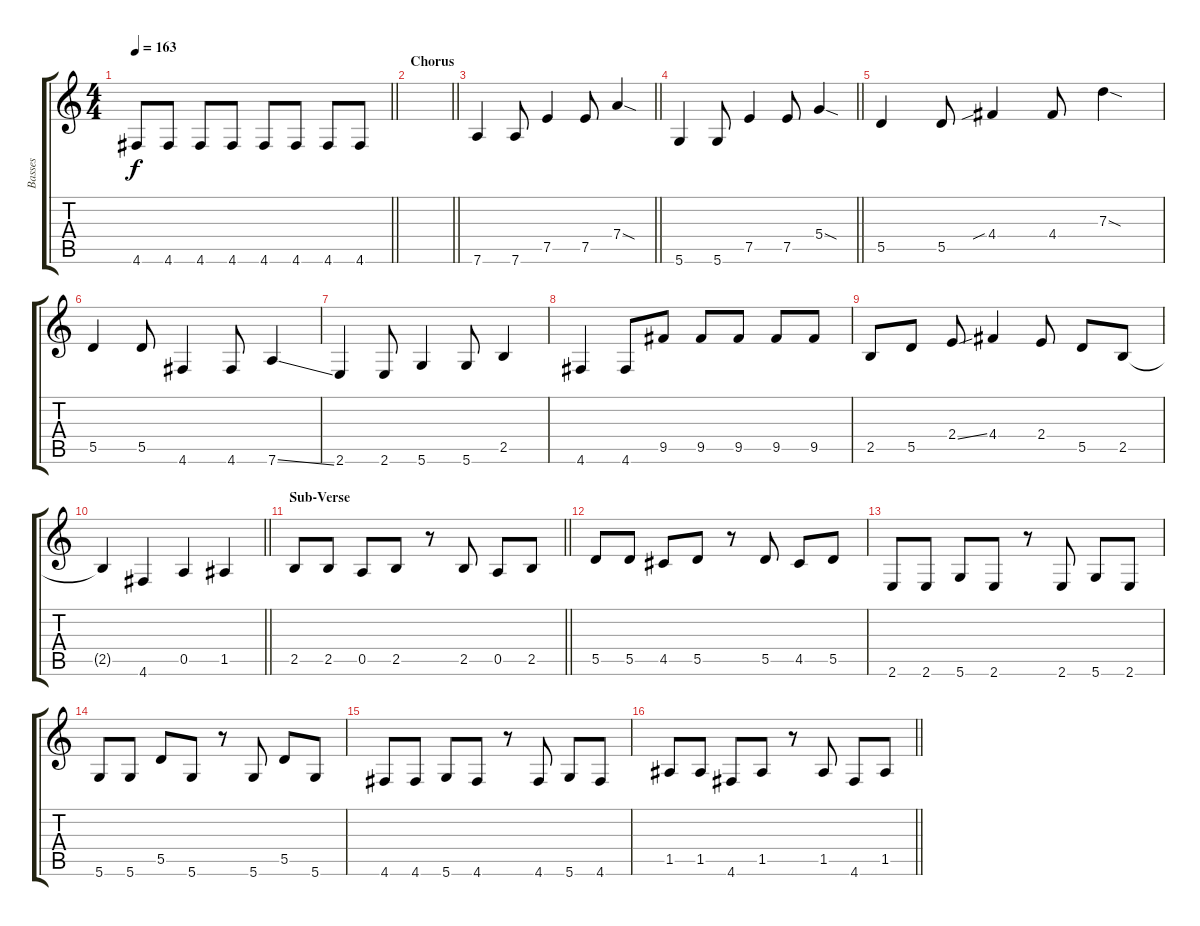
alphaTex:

\track ("Basses" "Basses") {instrument electricbassfinger}
\staff {score tabs}
\tuning (E4 B3 G3 D3 A2 D2) {hide}
\ts (4 4)
\tempo 163
\clef g2
\barLineRight lightlight
\ks c
4.6.8{dy f} 4.6.8 4.6.8 4.6.8 4.6.8 4.6.8 4.6.8 4.6.8 |
\section ("" "Chorus")
\barLineRight lightlight
|
\barLineRight lightlight
7.6.4 7.6.8 7.5.4 7.5.8 7.4{sod}.4 |
\barLineRight lightlight
5.6.4 5.6.8 7.5.4 7.5.8 5.4{sod}.4 |
5.5.4 5.5.8 4.4{sib}.4 4.4.8 7.3{sod}.4 |
5.5.4 5.5.8 4.6.4 4.6.8 7.6{ss}.4 |
2.6.4 2.6.8 5.6.4 5.6.8 2.5.4 |
4.6.4 4.6.8 9.5.8 9.5.8 9.5.8 9.5.8 9.5.8 |
2.5.8 5.5.8 2.4{ss}.8 4.4.4 2.4.8 5.5.8 2.5.8 |
\barLineRight lightlight
2.5{t}.4 4.6.4 0.5.4 1.5.4 |
\section ("" "Sub-Verse")
\barLineRight lightlight
2.5.8 2.5.8 0.5.8 2.5.8 r.8 2.5.8 0.5.8 2.5.8 |
5.5.8 5.5.8 4.5.8 5.5.8 r.8 5.5.8 4.5.8 5.5.8 |
2.6.8 2.6.8 5.6.8 2.6.8 r.8 2.6.8 5.6.8 2.6.8 |
5.6.8 5.6.8 5.5.8 5.6.8 r.8 5.6.8 5.5.8 5.6.8 |
4.6.8 4.6.8 5.6.8 4.6.8 r.8 4.6.8 5.6.8 4.6.8 |
\barLineRight lightlight
1.5.8 1.5.8 4.6.8 1.5.8 r.8 1.5.8 4.6.8 1.5.8
